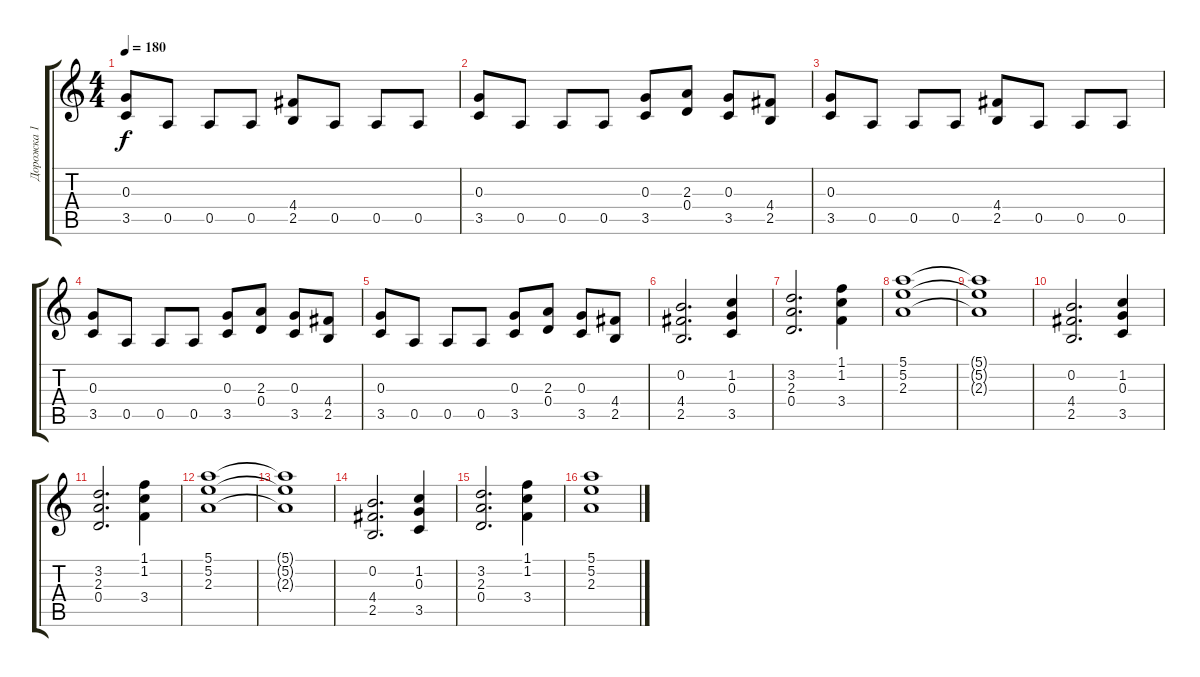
\track ("Дорожка 1" "Дорожка 1") {instrument distortionguitar}
\staff {score tabs}
\tuning (E4 B3 G3 D3 A2 E2) {hide}
\ts (4 4)
\tempo 180
\clef g2
\ks c
(0.3 3.5).8{dy f} 0.5.8 0.5.8 0.5.8 (4.4 2.5).8 0.5.8 0.5.8 0.5.8 |
(0.3 3.5).8 0.5.8 0.5.8 0.5.8 (0.3 3.5).8 (2.3 0.4).8 (0.3 3.5).8 (4.4 2.5).8 |
(0.3 3.5).8 0.5.8 0.5.8 0.5.8 (4.4 2.5).8 0.5.8 0.5.8 0.5.8 |
(0.3 3.5).8 0.5.8 0.5.8 0.5.8 (0.3 3.5).8 (2.3 0.4).8 (0.3 3.5).8 (4.4 2.5).8 |
(0.3 3.5).8 0.5.8 0.5.8 0.5.8 (0.3 3.5).8 (2.3 0.4).8 (0.3 3.5).8 (4.4 2.5).8 |
(0.2 4.4 2.5).2{d} (1.2 0.3 3.5).4 |
(3.2 2.3 0.4).2{d} (1.1 1.2 3.4).4 |
(5.1 5.2 2.3).1 |
(5.1{t} 5.2{t} 2.3{t}).1 |
(0.2 4.4 2.5).2{d} (1.2 0.3 3.5).4 |
(3.2 2.3 0.4).2{d} (1.1 1.2 3.4).4 |
(5.1 5.2 2.3).1 |
(5.1{t} 5.2{t} 2.3{t}).1 |
(0.2 4.4 2.5).2{d} (1.2 0.3 3.5).4 |
(3.2 2.3 0.4).2{d} (1.1 1.2 3.4).4 |
(5.1 5.2 2.3).1
